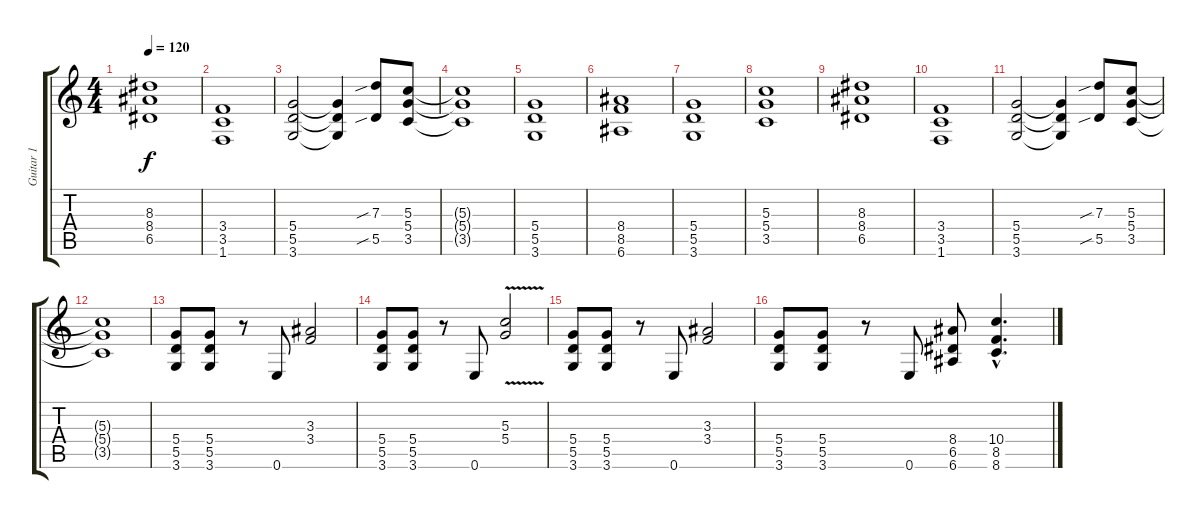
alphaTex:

\track ("Guitar 1" "Guitar 1") {instrument distortionguitar}
\staff {score tabs}
\tuning (E4 B3 G3 D3 A2 E2) {hide}
\ts (4 4)
\tempo 120
\clef g2
\ks c
(8.3 8.4 6.5).1{dy f} |
(3.4 3.5 1.6).1 |
(5.4 5.5 3.6).2 (5.4{t} 5.5{t} 3.6{t}).4 (7.3{sib} 5.5{sib}).8 (5.3 5.4 3.5).8 |
(5.3{t} 5.4{t} 3.5{t}).1 |
(5.4 5.5 3.6).1 |
(8.4 8.5 6.6).1 |
(5.4 5.5 3.6).1 |
(5.3 5.4 3.5).1 |
(8.3 8.4 6.5).1 |
(3.4 3.5 1.6).1 |
(5.4 5.5 3.6).2 (5.4{t} 5.5{t} 3.6{t}).4 (7.3{sib} 5.5{sib}).8 (5.3 5.4 3.5).8 |
(5.3{t} 5.4{t} 3.5{t}).1 |
(5.4 5.5 3.6).8 (5.4 5.5 3.6).8 r.8 0.6.8 (3.3 3.4).2 |
(5.4 5.5 3.6).8 (5.4 5.5 3.6).8 r.8 0.6.8 (5.3{v} 5.4{v}).2 |
(5.4 5.5 3.6).8 (5.4 5.5 3.6).8 r.8 0.6.8 (3.3 3.4).2 |
(5.4 5.5 3.6).8 (5.4 5.5 3.6).8 r.8 0.6.8 (8.4 6.5 6.6).8 (10.4{hac} 8.5{hac} 8.6{hac}).4{d}
